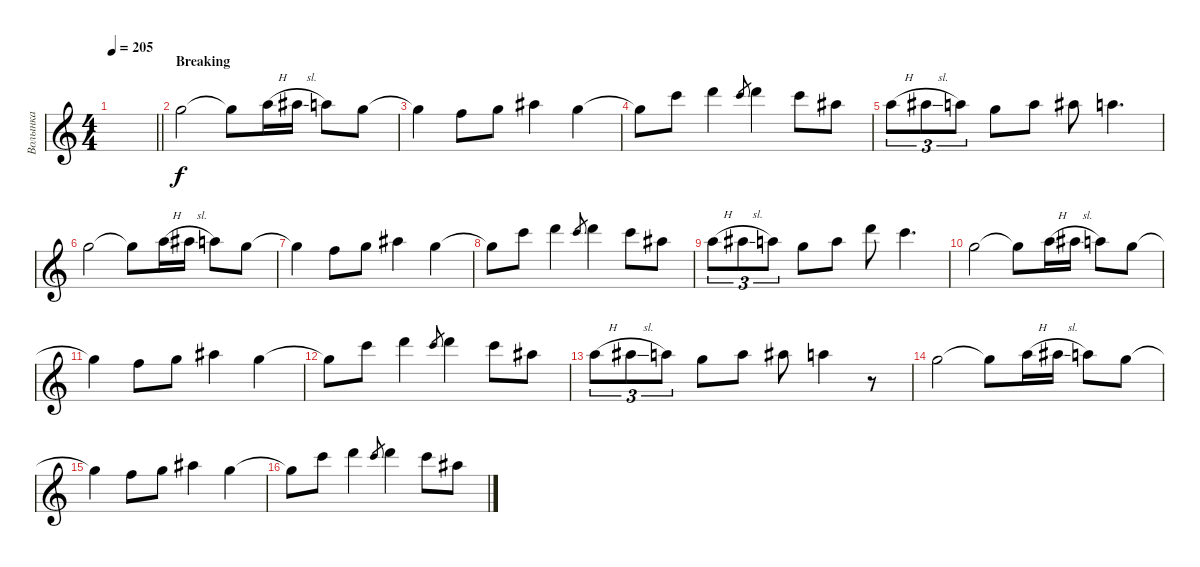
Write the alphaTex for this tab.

\track ("Волынка" "Волынка") {instrument bassoon}
\staff {score}
\tuning (E4 B3 G3 D3 A2 B1) {hide}
\ts (4 4)
\tempo 205
\clef g2
\barLineRight lightlight
\ks aminor
|
\section ("" "Breaking")
15.1.2 15.1{t}.8 17.1{h}.16 18.1{sl}.16 17.1.8 15.1.8 |
15.1{t}.4 13.1.8 15.1.8 18.1.4 15.1.4 |
15.1{t}.8 20.1.8 22.1.4 20.1.8{gr} 22.1.4 20.1.8 18.1.8 |
17.1{h}.8{tu (3 2)} 18.1{sl}.8{tu (3 2)} 17.1.8{tu (3 2)} 15.1.8 17.1.8 18.1.8 17.1.4{d} |
15.1.2 15.1{t}.8 17.1{h}.16 18.1{sl}.16 17.1.8 15.1.8 |
15.1{t}.4 13.1.8 15.1.8 18.1.4 15.1.4 |
15.1{t}.8 20.1.8 22.1.4 20.1.8{gr} 22.1.4 20.1.8 18.1.8 |
17.1{h}.8{tu (3 2)} 18.1{sl}.8{tu (3 2)} 17.1.8{tu (3 2)} 15.1.8 17.1.8 22.1.8 20.1.4{d} |
15.1.2 15.1{t}.8 17.1{h}.16 18.1{sl}.16 17.1.8 15.1.8 |
15.1{t}.4 13.1.8 15.1.8 18.1.4 15.1.4 |
15.1{t}.8 20.1.8 22.1.4 20.1.8{gr} 22.1.4 20.1.8 18.1.8 |
17.1{h}.8{tu (3 2)} 18.1{sl}.8{tu (3 2)} 17.1.8{tu (3 2)} 15.1.8 17.1.8 18.1.8 17.1.4 r.8 |
15.1.2 15.1{t}.8 17.1{h}.16 18.1{sl}.16 17.1.8 15.1.8 |
15.1{t}.4 13.1.8 15.1.8 18.1.4 15.1.4 |
15.1{t}.8 20.1.8 22.1.4 20.1.8{gr} 22.1.4 20.1.8 18.1.8
